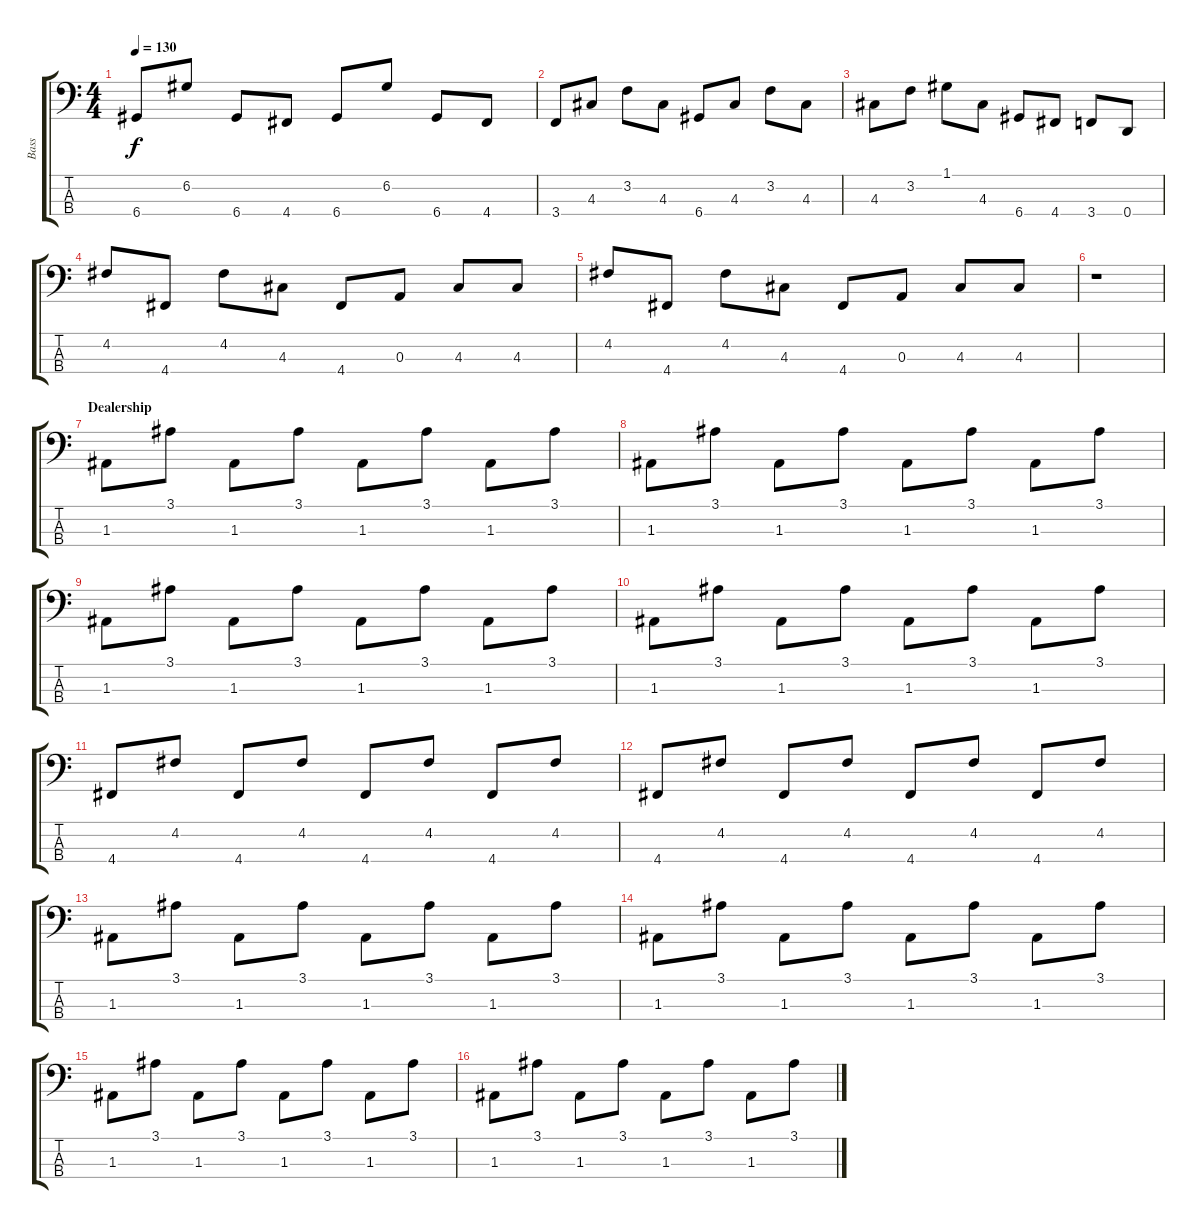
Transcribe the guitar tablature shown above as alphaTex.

\track ("Bass" "Bass") {instrument synthbass1}
\staff {score tabs}
\tuning (G2 D2 A1 D1) {hide}
\ts (4 4)
\tempo 130
\clef f4
\ks c
6.4.8{dy f} 6.2.8 6.4.8 4.4.8 6.4.8 6.2.8 6.4.8 4.4.8 |
3.4.8 4.3.8 3.2.8 4.3.8 6.4.8 4.3.8 3.2.8 4.3.8 |
4.3.8 3.2.8 1.1.8 4.3.8 6.4.8 4.4.8 3.4.8 0.4.8 |
4.2.8 4.4.8 4.2.8 4.3.8 4.4.8 0.3.8 4.3.8 4.3.8 |
4.2.8 4.4.8 4.2.8 4.3.8 4.4.8 0.3.8 4.3.8 4.3.8 |
r.1 |
\section ("" "Dealership")
1.3.8 3.1.8 1.3.8 3.1.8 1.3.8 3.1.8 1.3.8 3.1.8 |
1.3.8 3.1.8 1.3.8 3.1.8 1.3.8 3.1.8 1.3.8 3.1.8 |
1.3.8 3.1.8 1.3.8 3.1.8 1.3.8 3.1.8 1.3.8 3.1.8 |
1.3.8 3.1.8 1.3.8 3.1.8 1.3.8 3.1.8 1.3.8 3.1.8 |
4.4.8 4.2.8 4.4.8 4.2.8 4.4.8 4.2.8 4.4.8 4.2.8 |
4.4.8 4.2.8 4.4.8 4.2.8 4.4.8 4.2.8 4.4.8 4.2.8 |
1.3.8 3.1.8 1.3.8 3.1.8 1.3.8 3.1.8 1.3.8 3.1.8 |
1.3.8 3.1.8 1.3.8 3.1.8 1.3.8 3.1.8 1.3.8 3.1.8 |
1.3.8 3.1.8 1.3.8 3.1.8 1.3.8 3.1.8 1.3.8 3.1.8 |
1.3.8 3.1.8 1.3.8 3.1.8 1.3.8 3.1.8 1.3.8 3.1.8
